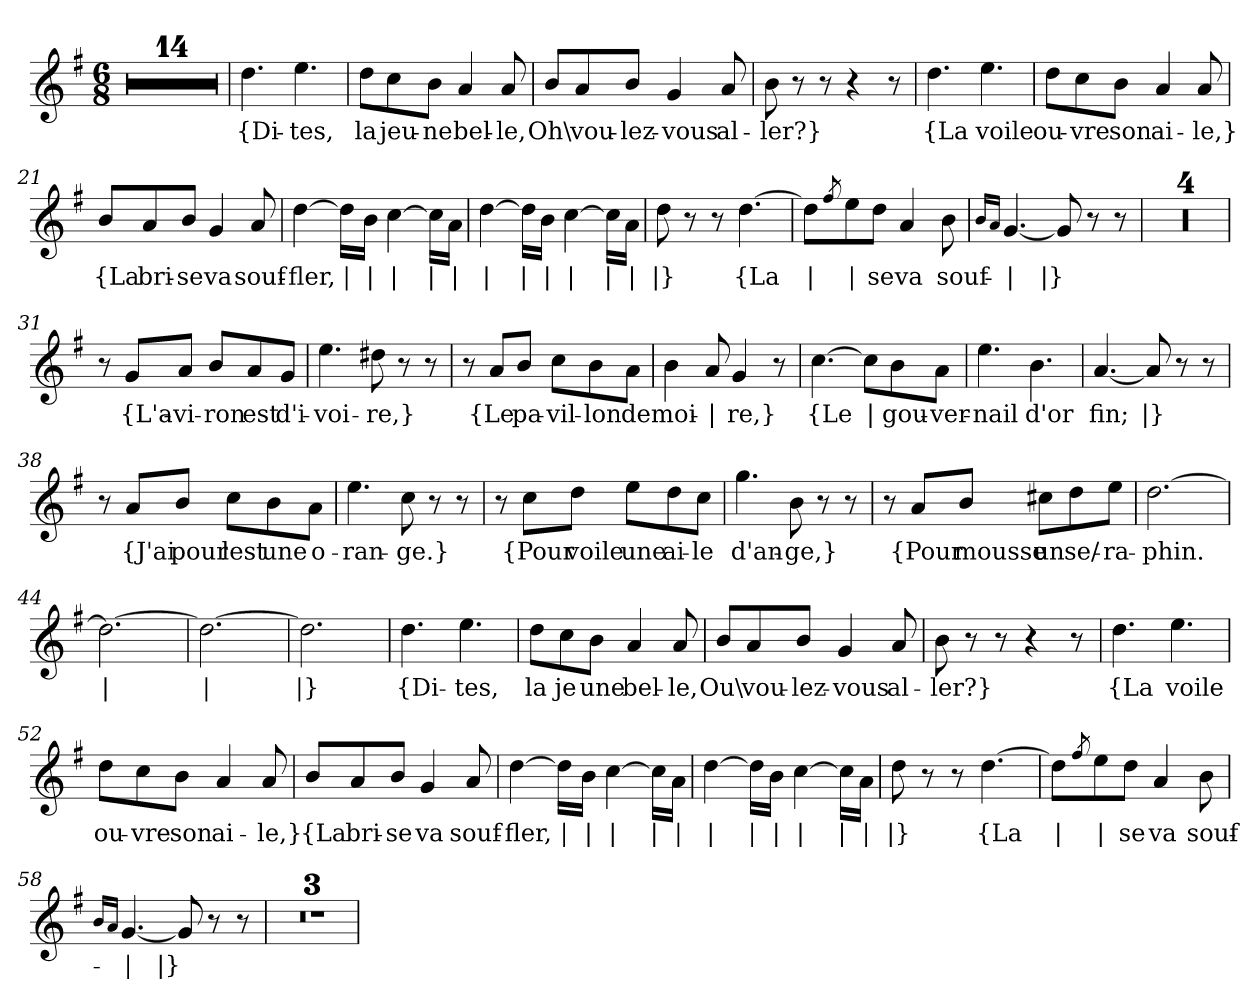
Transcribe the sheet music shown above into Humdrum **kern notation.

**kern	**text
*part1	*part1
*staff1	*staff1
*clefG2	*
*k[f#]	*
*M6/8	*
=1	=1
2.r	.
=2	=2
2.r	.
=3	=3
2.r	.
=4	=4
2.r	.
=5	=5
2.r	.
=6	=6
2.r	.
=7	=7
2.r	.
=8	=8
2.r	.
=9	=9
2.r	.
=10	=10
2.r	.
=11	=11
2.r	.
=12	=12
2.r	.
=13	=13
2.r	.
=14	=14
2.r	.
=15	=15
!	!LO:LY:b
4.dd\	{Di-
!	!LO:LY:b
4.ee\	-tes,
!!LO:LB:g=z
=16	=16
!	!LO:LY:b
8dd\L	la
!	!LO:LY:b
8cc\	jeu-
!	!LO:LY:b
8b\J	-ne
!	!LO:LY:b
4a/	bel-
!	!LO:LY:b
8a/	-le,
=17	=17
!	!LO:LY:b
8b/L	Oh\
!	!LO:LY:b
8a/	vou-
!	!LO:LY:b
8b/J	-lez-
!	!LO:LY:b
4g/	-vous
!	!LO:LY:b
8a/	al-
=18	=18
!	!LO:LY:b
8b\	-ler?}
8r	.
8r	.
4r	.
8r	.
=19	=19
!	!LO:LY:b
4.dd\	{La
!	!LO:LY:b
4.ee\	voile
=20	=20
!	!LO:LY:b
8dd\L	ou-
!	!LO:LY:b
8cc\	-vre
!	!LO:LY:b
8b\J	son
!	!LO:LY:b
4a/	ai-
!	!LO:LY:b
8a/	-le,}
!!LO:LB:g=z
=21	=21
!	!LO:LY:b
8b/L	{La
!	!LO:LY:b
8a/	bri-
!	!LO:LY:b
8b/J	-se
!	!LO:LY:b
4g/	va
!	!LO:LY:b
8a/	souf-
=22	=22
!	!LO:LY:b
[4dd\	-fler,
!	!LO:LY:b
16dd\LL]	|
!	!LO:LY:b
16b\JJ	|
!	!LO:LY:b
[4cc\	|
!	!LO:LY:b
16cc\LL]	|
!	!LO:LY:b
16a\JJ	|
=23	=23
!	!LO:LY:b
[4dd\	|
!	!LO:LY:b
16dd\LL]	|
!	!LO:LY:b
16b\JJ	|
!	!LO:LY:b
[4cc\	|
!	!LO:LY:b
16cc\LL]	|
!	!LO:LY:b
16a\JJ	|
=24	=24
!	!LO:LY:b
8dd\	|}
8r	.
8r	.
!	!LO:LY:b
[4.dd\	{La
=25	=25
!	!LO:LY:b
8dd\L]	|
8qff#/	.
!	!LO:LY:b
8ee\	|
!	!LO:LY:b
8dd\J	-se
!	!LO:LY:b
4a/	va
!	!LO:LY:b
8b\	souf-
=26	=26
16qb/LL	.
16qa/JJ	.
!	!LO:LY:b
[4.g/	|
!	!LO:LY:b
8g/]	|}
8r	.
8r	.
=27	=27
2.r	.
=28	=28
2.r	.
!!LO:LB:g=z
=29	=29
2.r	.
=30	=30
2.r	.
=31	=31
8r	.
!	!LO:LY:b
8g/L	{L'a-
!	!LO:LY:b
8a/J	-vi-
!	!LO:LY:b
8b/L	-ron
!	!LO:LY:b
8a/	est
!	!LO:LY:b
8g/J	d'i-
=32	=32
!	!LO:LY:b
4.ee\	-voi-
!	!LO:LY:b
8dd#X\	-re,}
8r	.
8r	.
=33	=33
8r	.
!	!LO:LY:b
8a/L	{Le
!	!LO:LY:b
8b/J	pa-
!	!LO:LY:b
8cc\L	-vil-
!	!LO:LY:b
8b\	-lon
!	!LO:LY:b
8a\J	de
=34	=34
!	!LO:LY:b
4b\	moi-
!	!LO:LY:b
8a/	|
!	!LO:LY:b
4g/	-re,}
8r	.
=35	=35
!	!LO:LY:b
[4.cc\	{Le
!	!LO:LY:b
8cc\L]	|
!	!LO:LY:b
8b\	gou-
!	!LO:LY:b
8a\J	-ver-
!!LO:LB:g=z
=36	=36
!	!LO:LY:b
4.ee\	-nail
!	!LO:LY:b
4.b\	d'or
=37	=37
!	!LO:LY:b
[4.a/	fin;
!	!LO:LY:b
8a/]	|}
8r	.
8r	.
=38	=38
8r	.
!	!LO:LY:b
8a/L	{J'ai
!	!LO:LY:b
8b/J	pour
!	!LO:LY:b
8cc\L	lest
!	!LO:LY:b
8b\	une
!	!LO:LY:b
8a\J	o-
=39	=39
!	!LO:LY:b
4.ee\	-ran-
!	!LO:LY:b
8cc\	-ge.}
8r	.
8r	.
=40	=40
8r	.
!	!LO:LY:b
8cc\L	{Pour
!	!LO:LY:b
8dd\J	voile
!	!LO:LY:b
8ee\L	une
!	!LO:LY:b
8dd\	ai-
!	!LO:LY:b
8cc\J	-le
=41	=41
!	!LO:LY:b
4.gg\	d'an-
!	!LO:LY:b
8b\	-ge,}
8r	.
8r	.
!!LO:LB:g=z
=42	=42
8r	.
!	!LO:LY:b
8a/L	{Pour
!	!LO:LY:b
8b/J	mousse
!	!LO:LY:b
8cc#X\L	un
!	!LO:LY:b
8dd\	se/-
!	!LO:LY:b
8ee\J	-ra-
=43	=43
!	!LO:LY:b
[2.dd\	-phin.
=44	=44
!	!LO:LY:b
2.dd\_	|
=45	=45
!	!LO:LY:b
2.dd\_	|
=46	=46
!	!LO:LY:b
2.dd\]	|}
=47	=47
!	!LO:LY:b
4.dd\	{Di-
!	!LO:LY:b
4.ee\	-tes,
=48	=48
!	!LO:LY:b
8dd\L	la
!	!LO:LY:b
8cc\	je
!	!LO:LY:b
8b\J	une
!	!LO:LY:b
4a/	bel-
!	!LO:LY:b
8a/	-le,
!!LO:LB:g=z
=49	=49
!	!LO:LY:b
8b/L	Ou\
!	!LO:LY:b
8a/	vou-
!	!LO:LY:b
8b/J	-lez-
!	!LO:LY:b
4g/	-vous
!	!LO:LY:b
8a/	al-
=50	=50
!	!LO:LY:b
8b\	-ler?}
8r	.
8r	.
4r	.
8r	.
=51	=51
!	!LO:LY:b
4.dd\	{La
!	!LO:LY:b
4.ee\	voile
=52	=52
!	!LO:LY:b
8dd\L	ou-
!	!LO:LY:b
8cc\	-vre
!	!LO:LY:b
8b\J	son
!	!LO:LY:b
4a/	ai-
!	!LO:LY:b
8a/	-le,}
=53	=53
!	!LO:LY:b
8b/L	{La
!	!LO:LY:b
8a/	bri-
!	!LO:LY:b
8b/J	-se
!	!LO:LY:b
4g/	va
!	!LO:LY:b
8a/	souf-
!!LO:LB:g=z
=54	=54
!	!LO:LY:b
[4dd\	-fler,
!	!LO:LY:b
16dd\LL]	|
!	!LO:LY:b
16b\JJ	|
!	!LO:LY:b
[4cc\	|
!	!LO:LY:b
16cc\LL]	|
!	!LO:LY:b
16a\JJ	|
=55	=55
!	!LO:LY:b
[4dd\	|
!	!LO:LY:b
16dd\LL]	|
!	!LO:LY:b
16b\JJ	|
!	!LO:LY:b
[4cc\	|
!	!LO:LY:b
16cc\LL]	|
!	!LO:LY:b
16a\JJ	|
=56	=56
!	!LO:LY:b
8dd\	|}
8r	.
8r	.
!	!LO:LY:b
[4.dd\	{La
=57	=57
!	!LO:LY:b
8dd\L]	|
8qff#/	.
!	!LO:LY:b
8ee\	|
!	!LO:LY:b
8dd\J	-se
!	!LO:LY:b
4a/	va
!	!LO:LY:b
8b\	souf-
=58	=58
16qb/LL	.
16qa/JJ	.
!	!LO:LY:b
[4.g/	|
!	!LO:LY:b
8g/]	|}
8r	.
8r	.
=59	=59
2.r	.
=60	=60
2.r	.
=61	=61
2.r	.
=	=
*-	*-
